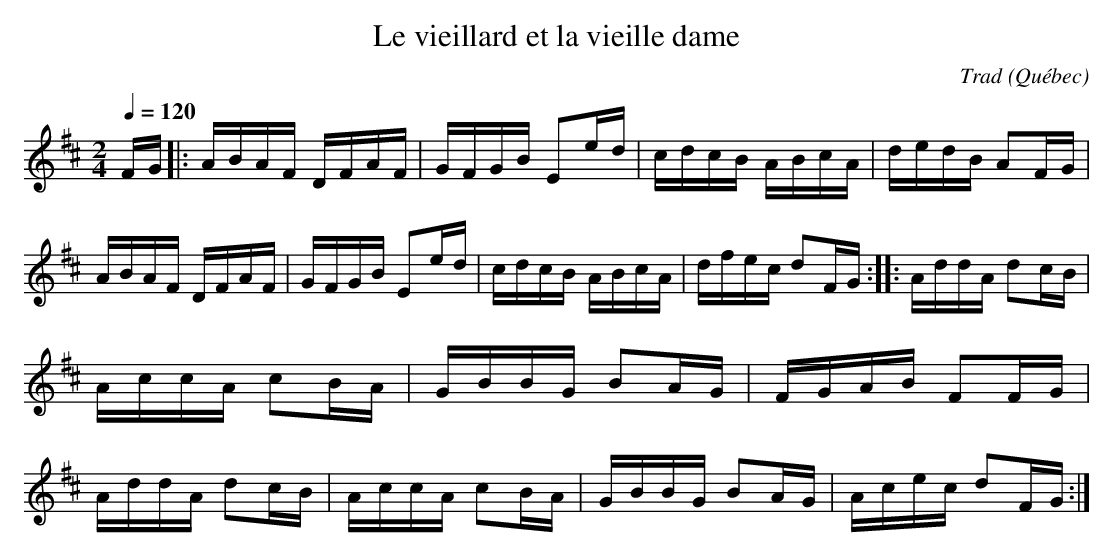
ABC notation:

X:1
T:Le vieillard et la vieille dame
C:Trad
O: Québec
Q:1/4=120
M:2/4
L:1/16
K:D
FG |:ABAF DFAF |GFGB E2ed |cdcB ABcA |dedB A2FG |ABAF DFAF |GFGB E2ed |cdcB ABcA |dfec d2FG ::AddA d2cB |AccA c2BA |GBBG B2AG |FGAB F2FG |AddA d2cB |AccA c2BA |GBBG B2AG |Acec d2FG :|
